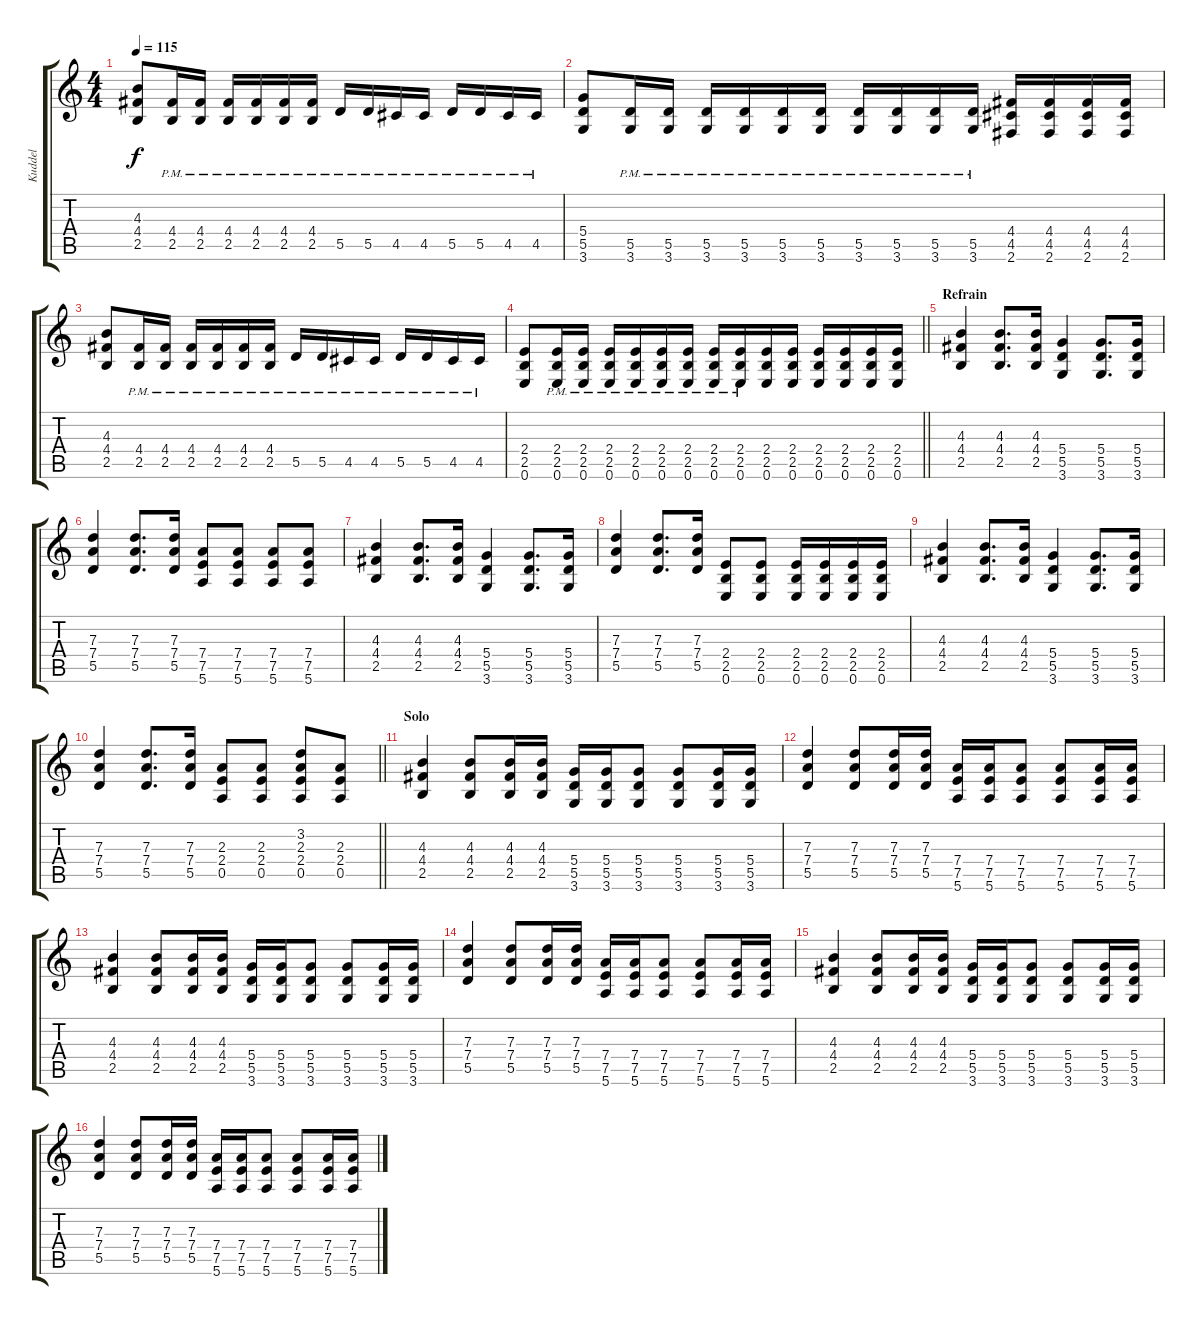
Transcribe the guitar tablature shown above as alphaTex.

\track ("Kuddel" "Kuddel") {instrument overdrivenguitar}
\staff {score tabs}
\tuning (E4 B3 G3 D3 A2 E2) {hide}
\ts (4 4)
\tempo 115
\clef g2
\ks c
(4.3 4.4 2.5).8{dy f} (4.4{pm} 2.5{pm}).16 (4.4{pm} 2.5{pm}).16 (4.4{pm} 2.5{pm}).16 (4.4{pm} 2.5{pm}).16 (4.4{pm} 2.5{pm}).16 (4.4{pm} 2.5{pm}).16 5.5{pm}.16 5.5{pm}.16 4.5{pm}.16 4.5{pm}.16 5.5{pm}.16 5.5{pm}.16 4.5{pm}.16 4.5{pm}.16 |
(5.4 5.5 3.6).8 (5.5{pm} 3.6{pm}).16 (5.5{pm} 3.6{pm}).16 (5.5{pm} 3.6{pm}).16 (5.5{pm} 3.6{pm}).16 (5.5{pm} 3.6{pm}).16 (5.5{pm} 3.6{pm}).16 (5.5{pm} 3.6{pm}).16 (5.5{pm} 3.6{pm}).16 (5.5{pm} 3.6{pm}).16 (5.5{pm} 3.6{pm}).16 (4.4 4.5 2.6).16 (4.4 4.5 2.6).16 (4.4 4.5 2.6).16 (4.4 4.5 2.6).16 |
(4.3 4.4 2.5).8 (4.4{pm} 2.5{pm}).16 (4.4{pm} 2.5{pm}).16 (4.4{pm} 2.5{pm}).16 (4.4{pm} 2.5{pm}).16 (4.4{pm} 2.5{pm}).16 (4.4{pm} 2.5{pm}).16 5.5{pm}.16 5.5{pm}.16 4.5{pm}.16 4.5{pm}.16 5.5{pm}.16 5.5{pm}.16 4.5{pm}.16 4.5{pm}.16 |
\barLineRight lightlight
(2.4 2.5 0.6).8 (2.4{pm} 2.5{pm} 0.6{pm}).16 (2.4{pm} 2.5{pm} 0.6{pm}).16 (2.4{pm} 2.5{pm} 0.6{pm}).16 (2.4{pm} 2.5{pm} 0.6{pm}).16 (2.4{pm} 2.5{pm} 0.6{pm}).16 (2.4{pm} 2.5{pm} 0.6{pm}).16 (2.4{pm} 2.5{pm} 0.6{pm}).16 (2.4{pm} 2.5{pm} 0.6{pm}).16 (2.4 2.5 0.6).16 (2.4 2.5 0.6).16 (2.4 2.5 0.6).16 (2.4 2.5 0.6).16 (2.4 2.5 0.6).16 (2.4 2.5 0.6).16 |
\section ("" "Refrain")
(4.3 4.4 2.5).4 (4.3 4.4 2.5).8{d} (4.3 4.4 2.5).16 (5.4 5.5 3.6).4 (5.4 5.5 3.6).8{d} (5.4 5.5 3.6).16 |
(7.3 7.4 5.5).4 (7.3 7.4 5.5).8{d} (7.3 7.4 5.5).16 (7.4 7.5 5.6).8 (7.4 7.5 5.6).8 (7.4 7.5 5.6).8 (7.4 7.5 5.6).8 |
(4.3 4.4 2.5).4 (4.3 4.4 2.5).8{d} (4.3 4.4 2.5).16 (5.4 5.5 3.6).4 (5.4 5.5 3.6).8{d} (5.4 5.5 3.6).16 |
(7.3 7.4 5.5).4 (7.3 7.4 5.5).8{d} (7.3 7.4 5.5).16 (2.4 2.5 0.6).8 (2.4 2.5 0.6).8 (2.4 2.5 0.6).16 (2.4 2.5 0.6).16 (2.4 2.5 0.6).16 (2.4 2.5 0.6).16 |
(4.3 4.4 2.5).4 (4.3 4.4 2.5).8{d} (4.3 4.4 2.5).16 (5.4 5.5 3.6).4 (5.4 5.5 3.6).8{d} (5.4 5.5 3.6).16 |
\barLineRight lightlight
(7.3 7.4 5.5).4 (7.3 7.4 5.5).8{d} (7.3 7.4 5.5).16 (2.3 2.4 0.5).8 (2.3 2.4 0.5).8 (3.2 2.3 2.4 0.5).8 (2.3 2.4 0.5).8 |
\section ("" "Solo")
(4.3 4.4 2.5).4{volume 8} (4.3 4.4 2.5).8 (4.3 4.4 2.5).16 (4.3 4.4 2.5).16 (5.4 5.5 3.6).16 (5.4 5.5 3.6).16 (5.4 5.5 3.6).8 (5.4 5.5 3.6).8 (5.4 5.5 3.6).16 (5.4 5.5 3.6).16 |
(7.3 7.4 5.5).4 (7.3 7.4 5.5).8 (7.3 7.4 5.5).16 (7.3 7.4 5.5).16 (7.4 7.5 5.6).16 (7.4 7.5 5.6).16 (7.4 7.5 5.6).8 (7.4 7.5 5.6).8 (7.4 7.5 5.6).16 (7.4 7.5 5.6).16 |
(4.3 4.4 2.5).4 (4.3 4.4 2.5).8 (4.3 4.4 2.5).16 (4.3 4.4 2.5).16 (5.4 5.5 3.6).16 (5.4 5.5 3.6).16 (5.4 5.5 3.6).8 (5.4 5.5 3.6).8 (5.4 5.5 3.6).16 (5.4 5.5 3.6).16 |
(7.3 7.4 5.5).4 (7.3 7.4 5.5).8 (7.3 7.4 5.5).16 (7.3 7.4 5.5).16 (7.4 7.5 5.6).16 (7.4 7.5 5.6).16 (7.4 7.5 5.6).8 (7.4 7.5 5.6).8 (7.4 7.5 5.6).16 (7.4 7.5 5.6).16 |
(4.3 4.4 2.5).4 (4.3 4.4 2.5).8 (4.3 4.4 2.5).16 (4.3 4.4 2.5).16 (5.4 5.5 3.6).16 (5.4 5.5 3.6).16 (5.4 5.5 3.6).8 (5.4 5.5 3.6).8 (5.4 5.5 3.6).16 (5.4 5.5 3.6).16 |
(7.3 7.4 5.5).4 (7.3 7.4 5.5).8 (7.3 7.4 5.5).16 (7.3 7.4 5.5).16 (7.4 7.5 5.6).16 (7.4 7.5 5.6).16 (7.4 7.5 5.6).8 (7.4 7.5 5.6).8 (7.4 7.5 5.6).16 (7.4 7.5 5.6).16
